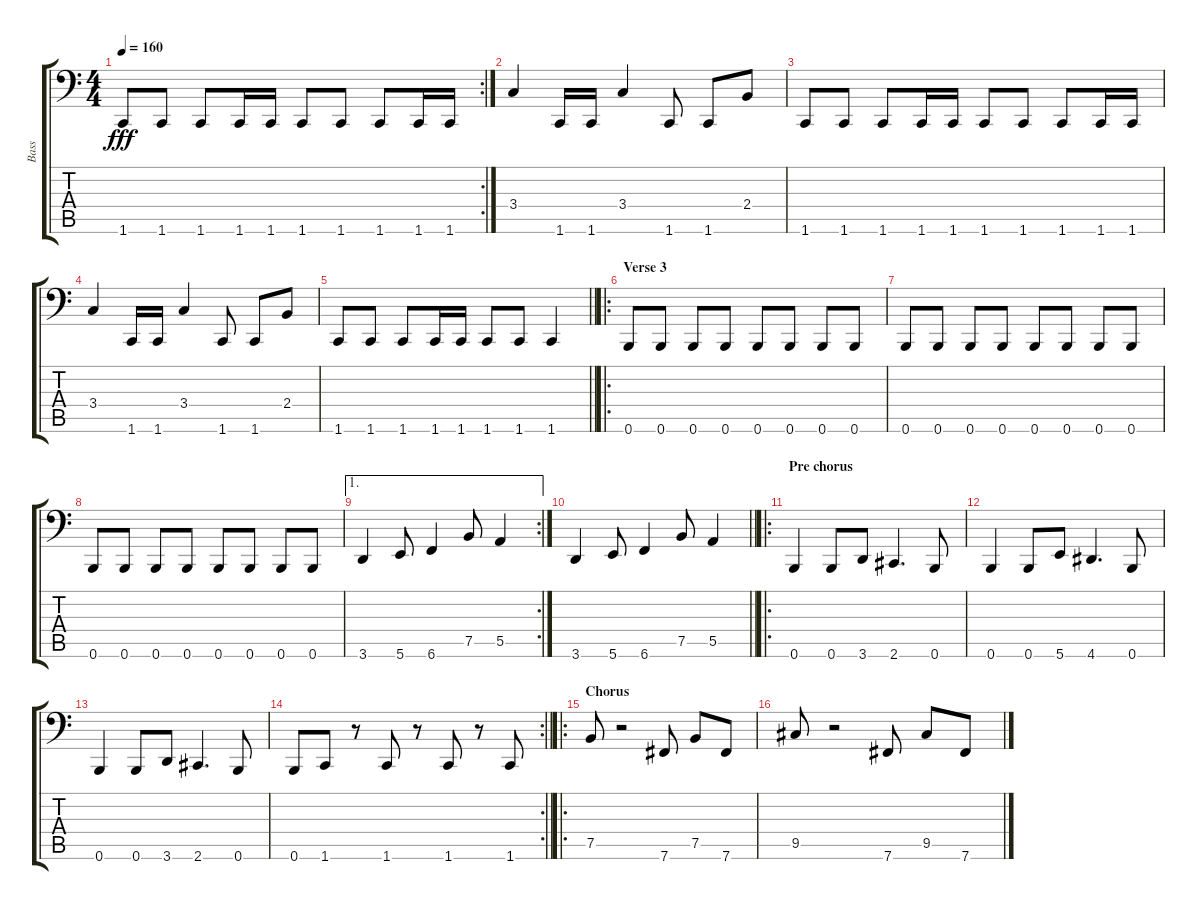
\track ("Bass" "Bass") {instrument electricbassfinger}
\staff {score tabs}
\tuning (B2 Gb2 D2 A1 E1 B0) {hide}
\rc 2
\ts (4 4)
\tempo 160
\clef f4
\ks c
1.6.8{dy fff} 1.6.8 1.6.8 1.6.16 1.6.16 1.6.8 1.6.8 1.6.8 1.6.16 1.6.16 |
3.4.4 1.6.16 1.6.16 3.4.4 1.6.8 1.6.8 2.4.8 |
1.6.8 1.6.8 1.6.8 1.6.16 1.6.16 1.6.8 1.6.8 1.6.8 1.6.16 1.6.16 |
3.4.4 1.6.16 1.6.16 3.4.4 1.6.8 1.6.8 2.4.8 |
\barLineRight lightlight
1.6.8 1.6.8 1.6.8 1.6.16 1.6.16 1.6.8 1.6.8 1.6.4 |
\ro
\section ("" "Verse 3")
0.6.8 0.6.8 0.6.8 0.6.8 0.6.8 0.6.8 0.6.8 0.6.8 |
0.6.8 0.6.8 0.6.8 0.6.8 0.6.8 0.6.8 0.6.8 0.6.8 |
0.6.8 0.6.8 0.6.8 0.6.8 0.6.8 0.6.8 0.6.8 0.6.8 |
\ae 1
\rc 2
3.6.4 5.6.8 6.6.4 7.5.8 5.5.4 |
\barLineRight lightlight
3.6.4 5.6.8 6.6.4 7.5.8 5.5.4 |
\ro
\section ("" "Pre chorus")
0.6.4 0.6.8 3.6.8 2.6.4{d} 0.6.8 |
0.6.4 0.6.8 5.6.8 4.6.4{d} 0.6.8 |
0.6.4 0.6.8 3.6.8 2.6.4{d} 0.6.8 |
\rc 2
\barLineRight lightlight
0.6.8 1.6.8 r.8 1.6.8 r.8 1.6.8 r.8 1.6.8 |
\ro
\section ("" "Chorus")
7.5.8 r.2 7.6.8 7.5.8 7.6.8 |
9.5.8 r.2 7.6.8 9.5.8 7.6.8
